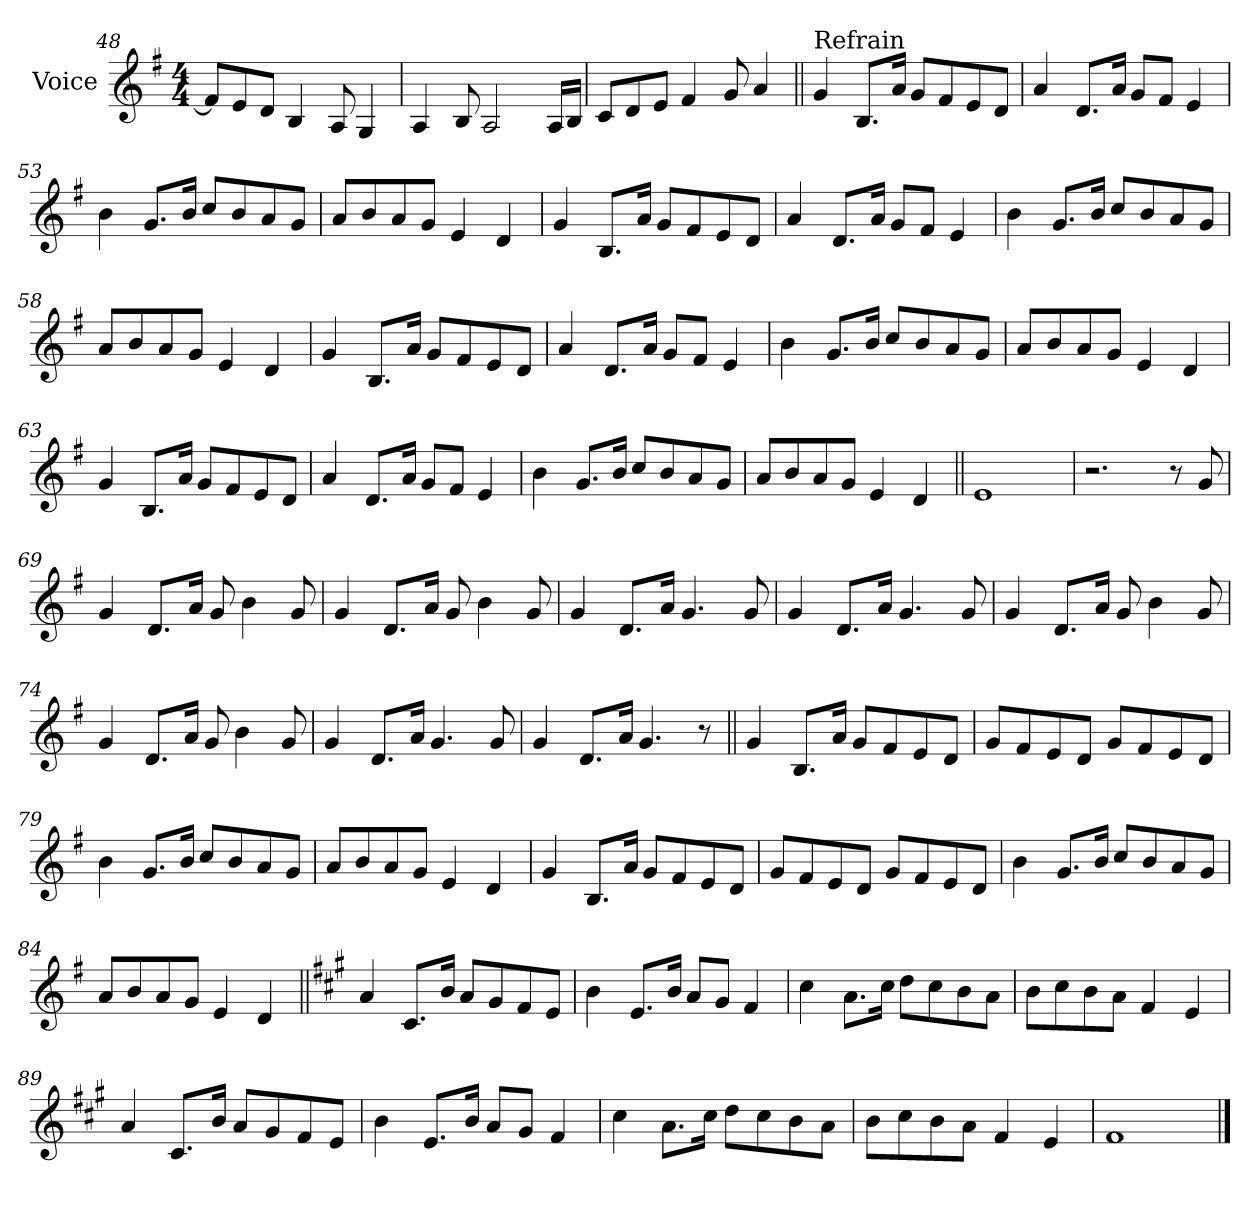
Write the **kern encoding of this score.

**kern
*part1
*staff1
*I"Voice
*I'Vc.
*clefG2
*k[f#]
*M4/4
=48
8f#L]
8e
8dJ
4B
8A
4G
=49
4A
8B
2A
16ALL
16BJJ
=50
8cL
8d
8eJ
4f#
8g
4a
=51||
!LO:TX:a:t=Refrain
4g
8.BL
16aJk
8gL
8f#
8e
8dJ
=52
4a
8.dL
16aJk
8gL
8f#J
4e
=53
4b
8.gL
16bJk
8ccL
8b
8a
8gJ
=54
8aL
8b
8a
8gJ
4e
4d
=55
4g
8.BL
16aJk
8gL
8f#
8e
8dJ
=56
4a
8.dL
16aJk
8gL
8f#J
4e
=57
4b
8.gL
16bJk
8ccL
8b
8a
8gJ
=58
8aL
8b
8a
8gJ
4e
4d
=59
4g
8.BL
16aJk
8gL
8f#
8e
8dJ
=60
4a
8.dL
16aJk
8gL
8f#J
4e
=61
4b
8.gL
16bJk
8ccL
8b
8a
8gJ
=62
8aL
8b
8a
8gJ
4e
4d
=63
4g
8.BL
16aJk
8gL
8f#
8e
8dJ
=64
4a
8.dL
16aJk
8gL
8f#J
4e
=65
4b
8.gL
16bJk
8ccL
8b
8a
8gJ
=66
8aL
8b
8a
8gJ
4e
4d
=67||
1e
=68
2.r
8r
8g
=69
4g
8.dL
16aJk
8g
4b
8g!
=70
4g!
8.d!L
16a!Jk
8g!
4b!
8g
=71
4g
8.dL
16aJk
4.g
8g!
=72
4g!
8.d!L
16a!Jk
4.g!
8g
=73
4g
8.dL
16aJk
8g
4b
8g!
=74
4g!
8.d!L
16a!Jk
8g!
4b!
8g
=75
4g
8.dL
16aJk
4.g
8g!
=76
4g!
8.d!L
16a!Jk
4.g!
8r
=77||
4g
8.BL
16aJk
8gL
8f#
8e
8dJ
=78
8g!L
8f#!
8e!
8d!J
8g!L
8f#!
8e!
8d!J
=79
4b
8.gL
16bJk
8ccL
8b
8a
8gJ
=80
8aL
8b
8a
8gJ
4e
4d
=81
4g
8.BL
16aJk
8gL
8f#
8e
8dJ
=82
8g!L
8f#!
8e!
8d!J
8g!L
8f#!
8e!
8d!J
=83
4b
8.gL
16bJk
8ccL
8b
8a
8gJ
=84
8aL
8b
8a
8gJ
4e
4d
=85||
*k[f#c#g#]
4a
8.c#L
16bJk
8aL
8g#
8f#
8eJ
=86
4b
8.eL
16bJk
8aL
8g#J
4f#
=87
4cc#
8.aL
16cc#Jk
8ddL
8cc#
8b
8aJ
=88
8bL
8cc#
8b
8aJ
4f#
4e
=89
4a
8.c#L
16bJk
8aL
8g#
8f#
8eJ
=90
4b
8.eL
16bJk
8aL
8g#J
4f#
=91
4cc#
8.aL
16cc#Jk
8ddL
8cc#
8b
8aJ
=92
8bL
8cc#
8b
8aJ
4f#
4e
=93
1f#
==
*-
